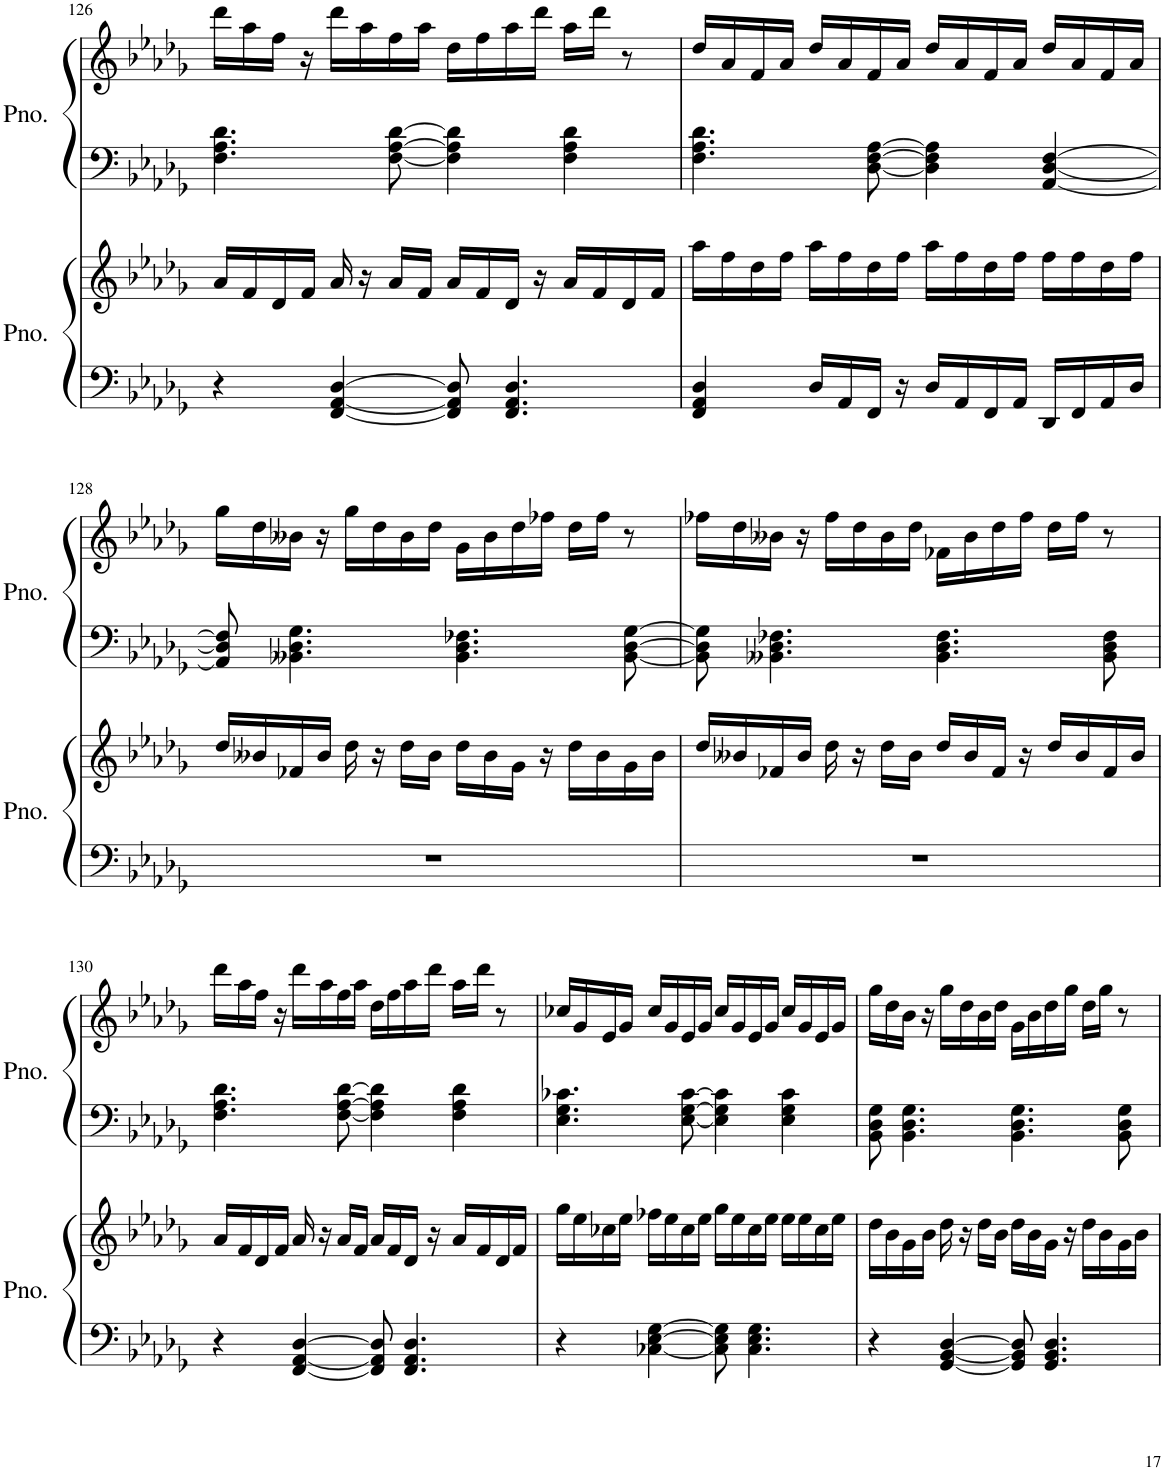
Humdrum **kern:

**kern	**kern	**kern	**kern
*part2	*part2	*part1	*part1
*staff4	*staff3	*staff2	*staff1
*I"Piano	*	*I"Piano	*
*I'Pno.	*	*I'Pno.	*
!!LO:PB:g=z
*clefF4	*clefG2	*clefF4	*clefG2
*k[b-e-a-d-g-]	*k[b-e-a-d-g-]	*k[b-e-a-d-g-]	*k[b-e-a-d-g-]
*M4/4	*M4/4	*M4/4	*M4/4
=126	=126	=126	=126
4r	16a-/LL	4.F\ 4.A-\ 4.d-\	16ddd-\LL
.	16f/	.	16aa-\
.	16d-/	.	16ff\JJ
.	16f/JJ	.	16r
[4FF/ [4AA-/ [4D-/	16a-/	.	16ddd-\LL
.	16r	.	16aa-\
.	16a-/LL	[8F\ [8A-\ [8d-\	16ff\
.	16f/JJ	.	16aa-\JJ
8FF/] 8AA-/] 8D-/]	16a-/LL	4F\] 4A-\] 4d-\]	16dd-\LL
.	16f/	.	16ff\
4.FF/ 4.AA-/ 4.D-/	16d-/JJ	.	16aa-\
.	16r	.	16ddd-\JJ
.	16a-/LL	4F\ 4A-\ 4d-\	16aa-\LL
.	16f/	.	16ddd-\JJ
.	16d-/	.	8r
.	16f/JJ	.	.
=127	=127	=127	=127
4FF/ 4AA-/ 4D-/	16aa-\LL	4.F\ 4.A-\ 4.d-\	16dd-/LL
.	16ff\	.	16a-/
.	16dd-\	.	16f/
.	16ff\JJ	.	16a-/JJ
16D-/LL	16aa-\LL	.	16dd-/LL
16AA-/	16ff\	.	16a-/
16FF/JJ	16dd-\	[8D-\ [8F\ [8A-\	16f/
16r	16ff\JJ	.	16a-/JJ
16D-/LL	16aa-\LL	4D-\] 4F\] 4A-\]	16dd-/LL
16AA-/	16ff\	.	16a-/
16FF/	16dd-\	.	16f/
16AA-/JJ	16ff\JJ	.	16a-/JJ
16DD-/LL	16ff\LL	[4AA-/ [4D-/ [4F/	16dd-/LL
16FF/	16ff\	.	16a-/
16AA-/	16dd-\	.	16f/
16D-/JJ	16ff\JJ	.	16a-/JJ
!!LO:LB:g=z
=128	=128	=128	=128
1r	16dd-/LL	8AA-/] 8D-/] 8F/]	16gg-\LL
.	16b--X/	.	16dd-\
.	16f-X/	4.BB--X\ 4.D-\ 4.G-\	16b--X\JJ
.	16b--/JJ	.	16r
.	16dd-\	.	16gg-\LL
.	16r	.	16dd-\
.	16dd-\LL	.	16b--\
.	16b--\JJ	.	16dd-\JJ
.	16dd-\LL	4.BB--\ 4.D-\ 4.F-X\	16g-\LL
.	16b--\	.	16b--\
.	16g-\JJ	.	16dd-\
.	16r	.	16ff-X\JJ
.	16dd-\LL	.	16dd-\LL
.	16b--\	.	16ff-\JJ
.	16g-\	[8BB--\ [8D-\ [8G-\	8r
.	16b--\JJ	.	.
=129	=129	=129	=129
1r	16dd-/LL	8BB--\] 8D-\] 8G-\]	16ff-X\LL
.	16b--X/	.	16dd-\
.	16f-X/	4.BB--X\ 4.D-\ 4.F-X\	16b--X\JJ
.	16b--/JJ	.	16r
.	16dd-\	.	16ff-\LL
.	16r	.	16dd-\
.	16dd-\LL	.	16b--\
.	16b--\JJ	.	16dd-\JJ
.	16dd-/LL	4.BB--\ 4.D-\ 4.F-\	16f-X\LL
.	16b--/	.	16b--\
.	16f-/JJ	.	16dd-\
.	16r	.	16ff-\JJ
.	16dd-/LL	.	16dd-\LL
.	16b--/	.	16ff-\JJ
.	16f-/	8BB--\ 8D-\ 8F-\	8r
.	16b--/JJ	.	.
!!LO:LB:g=z
=130	=130	=130	=130
4r	16a-/LL	4.F\ 4.A-\ 4.d-\	16ddd-\LL
.	16f/	.	16aa-\
.	16d-/	.	16ff\JJ
.	16f/JJ	.	16r
[4FF/ [4AA-/ [4D-/	16a-/	.	16ddd-\LL
.	16r	.	16aa-\
.	16a-/LL	[8F\ [8A-\ [8d-\	16ff\
.	16f/JJ	.	16aa-\JJ
8FF/] 8AA-/] 8D-/]	16a-/LL	4F\] 4A-\] 4d-\]	16dd-\LL
.	16f/	.	16ff\
4.FF/ 4.AA-/ 4.D-/	16d-/JJ	.	16aa-\
.	16r	.	16ddd-\JJ
.	16a-/LL	4F\ 4A-\ 4d-\	16aa-\LL
.	16f/	.	16ddd-\JJ
.	16d-/	.	8r
.	16f/JJ	.	.
=131	=131	=131	=131
4r	16gg-\LL	4.E-\ 4.G-\ 4.c-X\	16cc-X/LL
.	16ee-\	.	16g-/
.	16cc-X\	.	16e-/
.	16ee-\JJ	.	16g-/JJ
[4C-X\ [4E-\ [4G-\	16ff-X\LL	.	16cc-/LL
.	16ee-\	.	16g-/
.	16cc-\	[8E-\ [8G-\ [8c-\	16e-/
.	16ee-\JJ	.	16g-/JJ
8C-\] 8E-\] 8G-\]	16gg-\LL	4E-\] 4G-\] 4c-\]	16cc-/LL
.	16ee-\	.	16g-/
4.C-\ 4.E-\ 4.G-\	16cc-\	.	16e-/
.	16ee-\JJ	.	16g-/JJ
.	16ee-\LL	4E-\ 4G-\ 4c-\	16cc-/LL
.	16ee-\	.	16g-/
.	16cc-\	.	16e-/
.	16ee-\JJ	.	16g-/JJ
=132	=132	=132	=132
4r	16dd-\LL	8BB-\ 8D-\ 8G-\	16gg-\LL
.	16b-\	.	16dd-\
.	16g-\	4.BB-\ 4.D-\ 4.G-\	16b-\JJ
.	16b-\JJ	.	16r
[4GG-/ [4BB-/ [4D-/	16dd-\	.	16gg-\LL
.	16r	.	16dd-\
.	16dd-\LL	.	16b-\
.	16b-\JJ	.	16dd-\JJ
8GG-/] 8BB-/] 8D-/]	16dd-\LL	4.BB-\ 4.D-\ 4.G-\	16g-\LL
.	16b-\	.	16b-\
4.GG-/ 4.BB-/ 4.D-/	16g-\JJ	.	16dd-\
.	16r	.	16gg-\JJ
.	16dd-\LL	.	16dd-\LL
.	16b-\	.	16gg-\JJ
.	16g-\	8BB-\ 8D-\ 8G-\	8r
.	16b-\JJ	.	.
=	=	=	=
*-	*-	*-	*-
